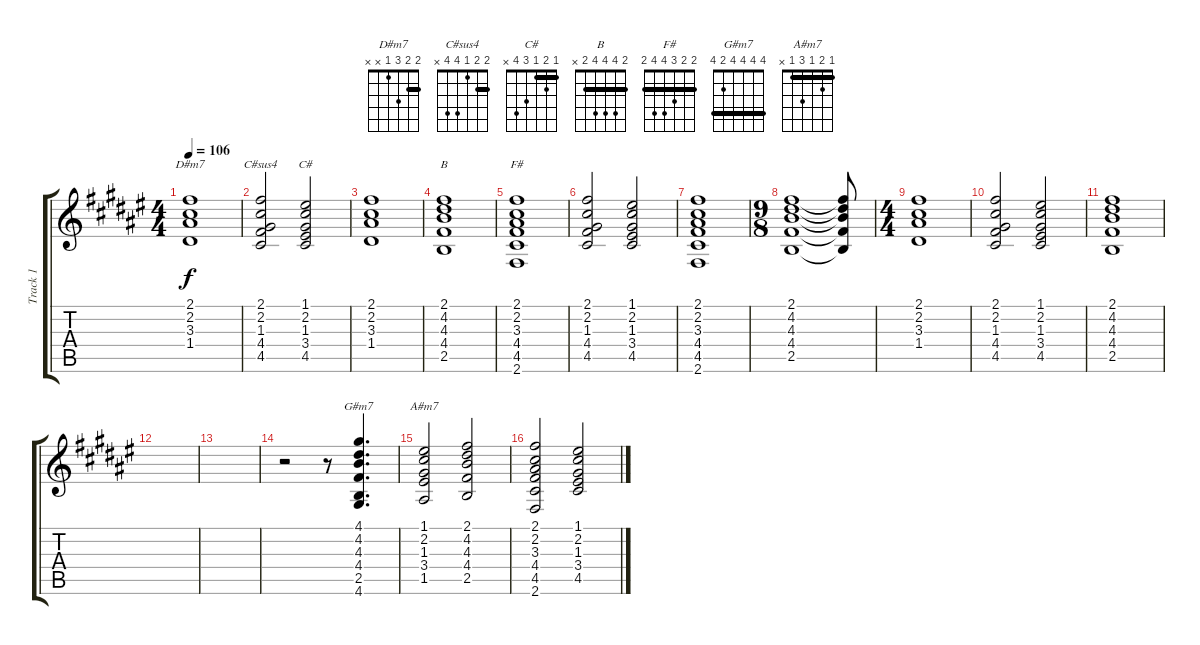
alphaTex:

\track ("Track 1" "Track 1") {instrument acousticguitarsteel}
\staff {score tabs}
\tuning (E4 B3 G3 D3 A2 E2) {hide}
\chord ("D#m7" 2 2 3 1 x x) {barre 2}
\chord ("C#sus4" 2 2 1 4 4 x) {barre 2}
\chord ("C#" 1 2 1 3 4 x) {barre 1}
\chord ("B" 2 4 4 4 2 x) {barre 2}
\chord ("F#" 2 2 3 4 4 2) {barre 2}
\chord ("G#m7" 4 4 4 4 2 4) {barre 4}
\chord ("A#m7" 1 2 1 3 1 x) {barre 1}
\ts (4 4)
\tempo 106
\clef g2
\ks f#
(2.1 2.2 3.3 1.4).1{ch "D#m7" dy f} |
(2.1 2.2 1.3 4.4 4.5).2{ch "C#sus4"} (1.1 2.2 1.3 3.4 4.5).2{ch "C#"} |
(2.1 2.2 3.3 1.4).1 |
(2.1 4.2 4.3 4.4 2.5).1{ch "B"} |
(2.1 2.2 3.3 4.4 4.5 2.6).1{ch "F#"} |
(2.1 2.2 1.3 4.4 4.5).2 (1.1 2.2 1.3 3.4 4.5).2 |
(2.1 2.2 3.3 4.4 4.5 2.6).1 |
\ts (9 8)
(2.1 4.2 4.3 4.4 2.5).1 (2.1{t} 4.2{t} 4.3{t} 4.4{t} 2.5{t}).8 |
\ts (4 4)
(2.1 2.2 3.3 1.4).1 |
(2.1 2.2 1.3 4.4 4.5).2 (1.1 2.2 1.3 3.4 4.5).2 |
(2.1 4.2 4.3 4.4 2.5).1 |
|
|
r.2 r.8 (4.1 4.2 4.3 4.4 2.5 4.6).4{d ch "G#m7"} |
(1.1 2.2 1.3 3.4 1.5).2{ch "A#m7"} (2.1 4.2 4.3 4.4 2.5).2 |
(2.1 2.2 3.3 4.4 4.5 2.6).2 (1.1 2.2 1.3 3.4 4.5).2
